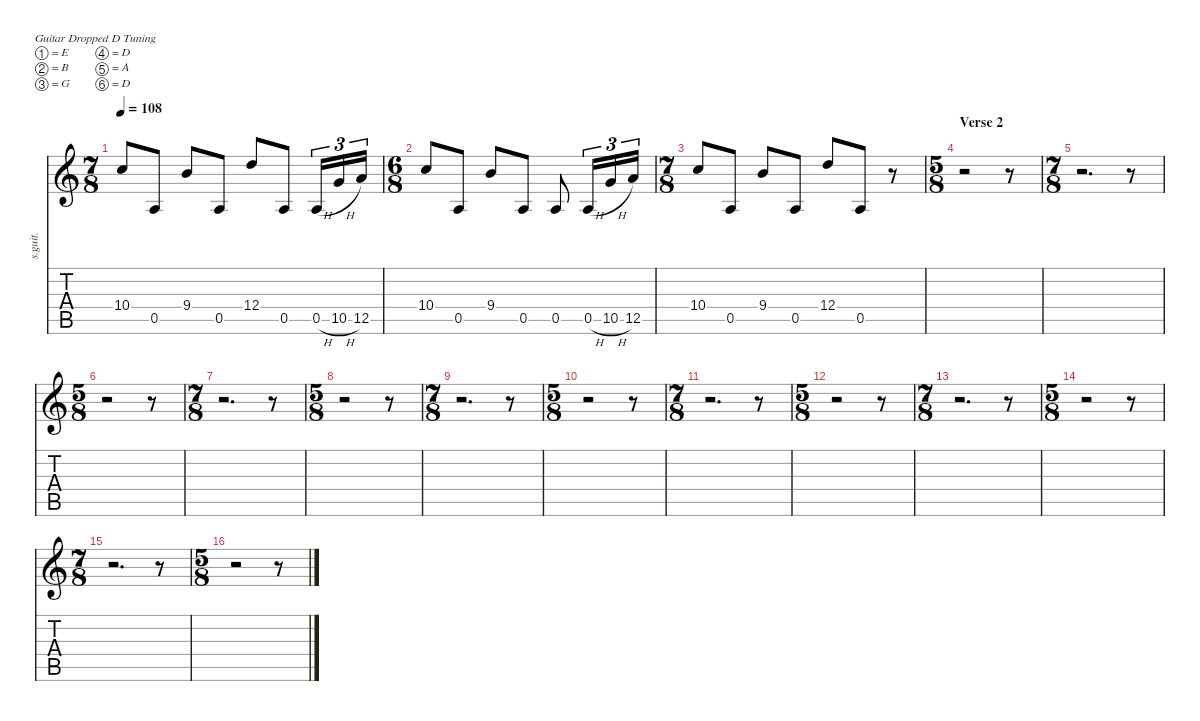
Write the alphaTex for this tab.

\defaultSystemsLayout 4
\hideDynamics
\bracketExtendMode nobrackets
\track ("Adam Jones (Guitar II)" "s.guit.") {instrument distortionguitar}
\staff {score tabs}
\tuning (E4 B3 G3 D3 A2 D2)
\ts (7 8)
\beaming (8 2 2 2 2)
\tempo 108
\clef g2
\ks c
10.4.8{lyrics (0 "") lyrics (1 "") lyrics (2 "") lyrics (3 "") lyrics (4 "") dy f} 0.5.8{lyrics (0 "") lyrics (1 "") lyrics (2 "") lyrics (3 "") lyrics (4 "")} 9.4.8{lyrics (0 "") lyrics (1 "") lyrics (2 "") lyrics (3 "") lyrics (4 "")} 0.5.8{lyrics (0 "") lyrics (1 "") lyrics (2 "") lyrics (3 "") lyrics (4 "")} 12.4.8{lyrics (0 "") lyrics (1 "") lyrics (2 "") lyrics (3 "") lyrics (4 "")} 0.5.8{lyrics (0 "") lyrics (1 "") lyrics (2 "") lyrics (3 "") lyrics (4 "")} 0.5{h}.16{tu (3 2) lyrics (0 "") lyrics (1 "") lyrics (2 "") lyrics (3 "") lyrics (4 "")} 10.5{h}.16{tu (3 2) lyrics (0 "") lyrics (1 "") lyrics (2 "") lyrics (3 "") lyrics (4 "")} 12.5.16{tu (3 2) lyrics (0 "") lyrics (1 "") lyrics (2 "") lyrics (3 "") lyrics (4 "")} |
\ts (6 8)
\beaming (8 2 2 2 2)
10.4.8{lyrics (0 "") lyrics (1 "") lyrics (2 "") lyrics (3 "") lyrics (4 "")} 0.5.8{lyrics (0 "") lyrics (1 "") lyrics (2 "") lyrics (3 "") lyrics (4 "")} 9.4.8{lyrics (0 "") lyrics (1 "") lyrics (2 "") lyrics (3 "") lyrics (4 "")} 0.5.8{lyrics (0 "") lyrics (1 "") lyrics (2 "") lyrics (3 "") lyrics (4 "")} 0.5.8{lyrics (0 "") lyrics (1 "") lyrics (2 "") lyrics (3 "") lyrics (4 "")} 0.5{h}.16{tu (3 2) lyrics (0 "") lyrics (1 "") lyrics (2 "") lyrics (3 "") lyrics (4 "")} 10.5{h}.16{tu (3 2) lyrics (0 "") lyrics (1 "") lyrics (2 "") lyrics (3 "") lyrics (4 "")} 12.5.16{tu (3 2) lyrics (0 "") lyrics (1 "") lyrics (2 "") lyrics (3 "") lyrics (4 "")} |
\ts (7 8)
\beaming (8 2 2 2 2)
10.4.8{lyrics (0 "") lyrics (1 "") lyrics (2 "") lyrics (3 "") lyrics (4 "")} 0.5.8{lyrics (0 "") lyrics (1 "") lyrics (2 "") lyrics (3 "") lyrics (4 "")} 9.4.8{lyrics (0 "") lyrics (1 "") lyrics (2 "") lyrics (3 "") lyrics (4 "")} 0.5.8{lyrics (0 "") lyrics (1 "") lyrics (2 "") lyrics (3 "") lyrics (4 "")} 12.4.8{lyrics (0 "") lyrics (1 "") lyrics (2 "") lyrics (3 "") lyrics (4 "")} 0.5.8{lyrics (0 "") lyrics (1 "") lyrics (2 "") lyrics (3 "") lyrics (4 "")} r.8 |
\ts (5 8)
\beaming (8 2 2 2 2)
\section ("" "Verse 2")
r.2 r.8 |
\ts (7 8)
\beaming (8 2 2 2 2)
r.2{d} r.8 |
\ts (5 8)
\beaming (8 2 2 2 2)
r.2 r.8 |
\ts (7 8)
\beaming (8 2 2 2 2)
r.2{d} r.8 |
\ts (5 8)
\beaming (8 2 2 2 2)
r.2 r.8 |
\ts (7 8)
\beaming (8 2 2 2 2)
r.2{d} r.8 |
\ts (5 8)
\beaming (8 2 2 2 2)
r.2 r.8 |
\ts (7 8)
\beaming (8 2 2 2 2)
r.2{d} r.8 |
\ts (5 8)
\beaming (8 2 2 2 2)
r.2 r.8 |
\ts (7 8)
\beaming (8 2 2 2 2)
r.2{d} r.8 |
\ts (5 8)
\beaming (8 2 2 2 2)
r.2 r.8 |
\ts (7 8)
\beaming (8 2 2 2 2)
r.2{d} r.8 |
\ts (5 8)
\beaming (8 2 2 2 2)
r.2 r.8
